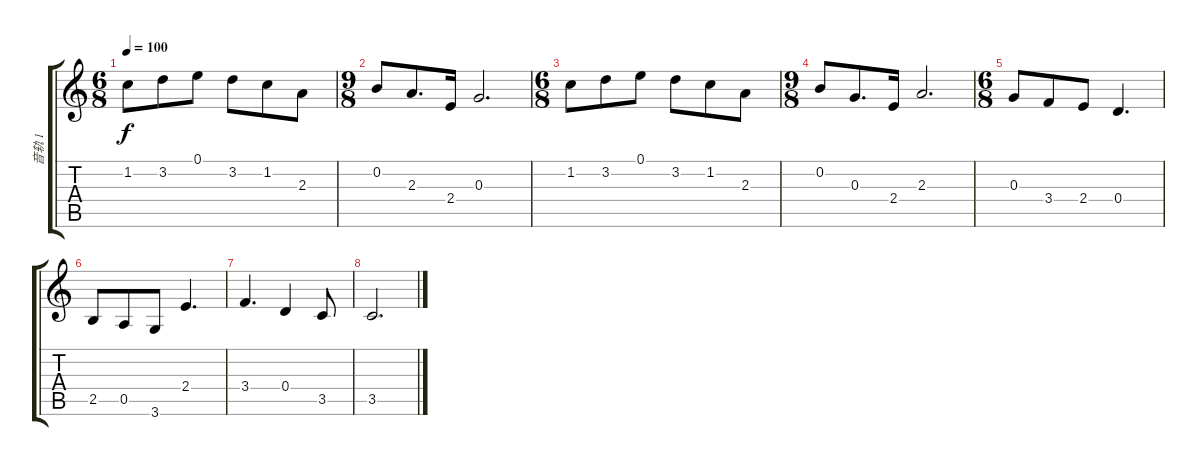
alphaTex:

\track ("音轨 1" "音轨 1") {instrument acousticguitarsteel}
\staff {score tabs}
\tuning (E4 B3 G3 D3 A2 E2) {hide}
\ts (6 8)
\tempo 100
\clef g2
\ks c
1.2.8{dy f} 3.2.8 0.1.8 3.2.8 1.2.8 2.3.8 |
\ts (9 8)
0.2.8 2.3.8{d} 2.4.16 0.3.2{d} |
\ts (6 8)
1.2.8 3.2.8 0.1.8 3.2.8 1.2.8 2.3.8 |
\ts (9 8)
0.2.8 0.3.8{d} 2.4.16 2.3.2{d} |
\ts (6 8)
0.3.8 3.4.8 2.4.8 0.4.4{d} |
2.5.8 0.5.8 3.6.8 2.4.4{d} |
3.4.4{d} 0.4.4 3.5.8 |
3.5.2{d}
